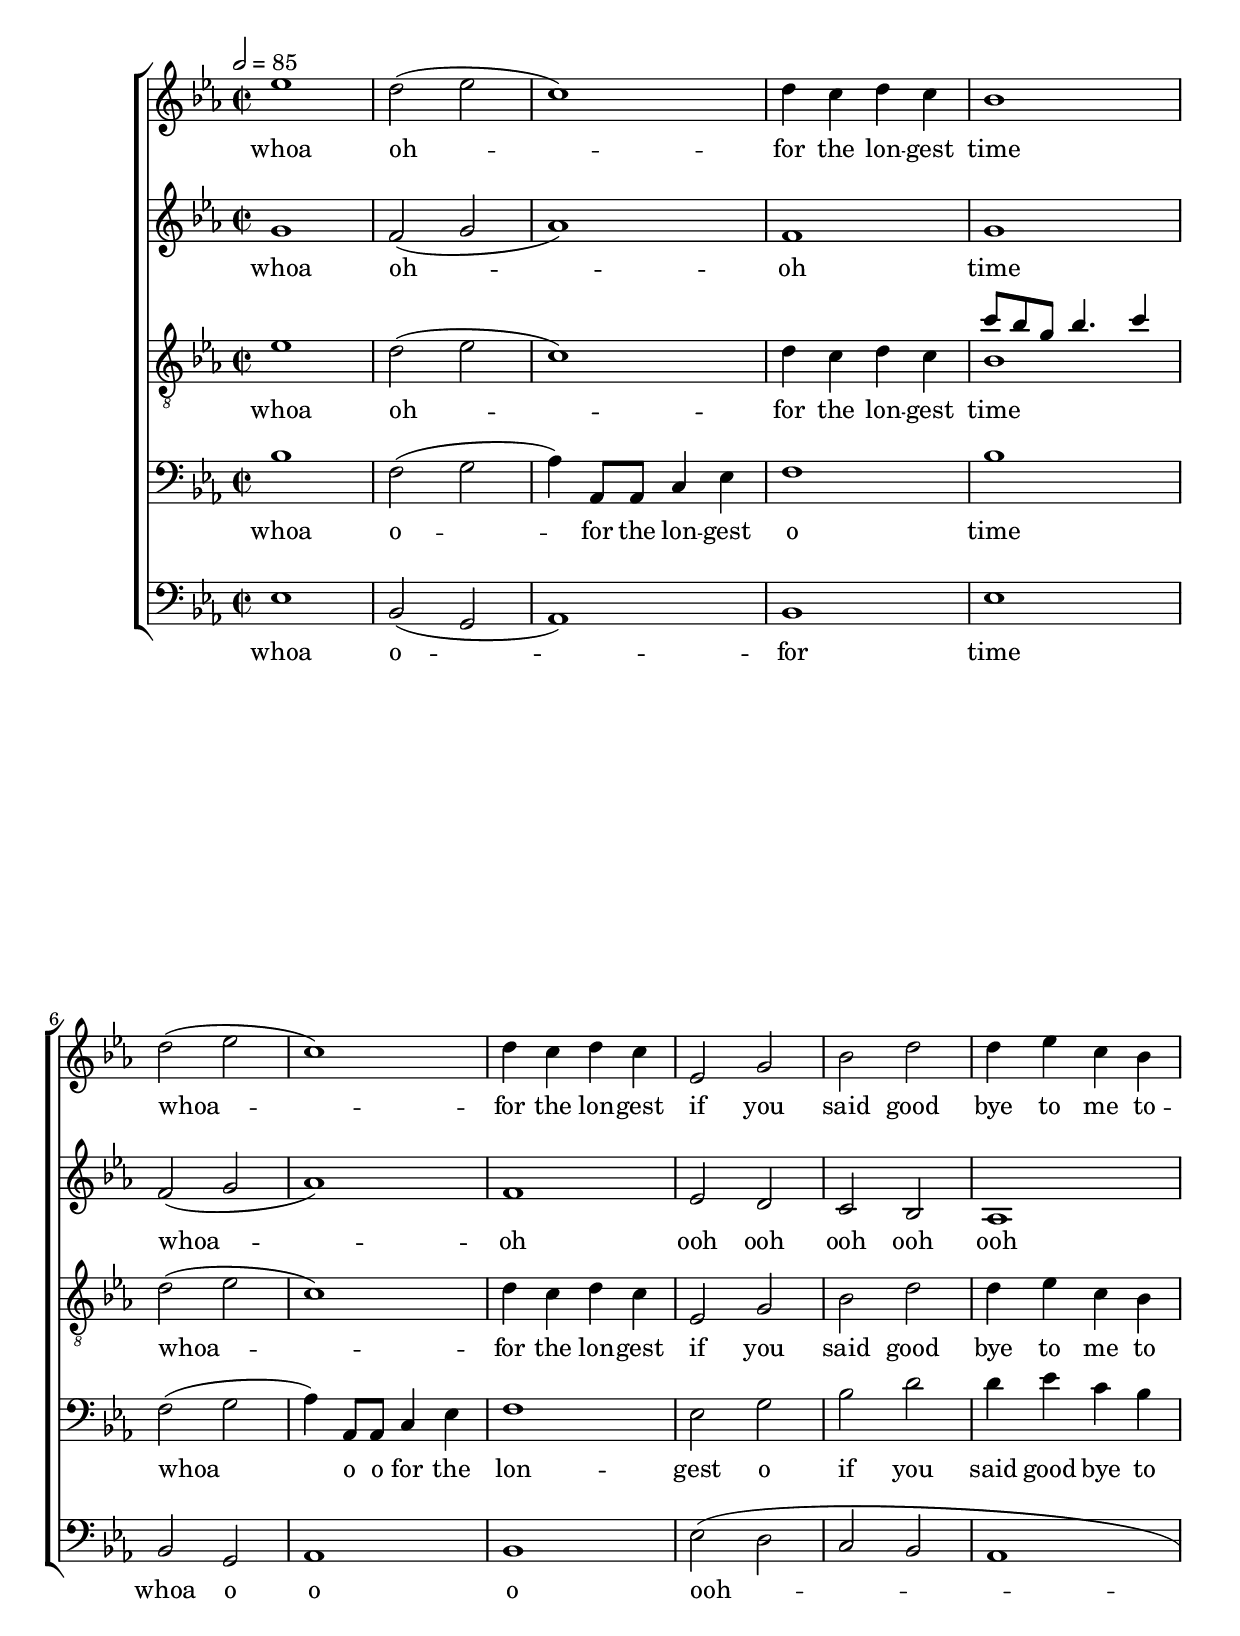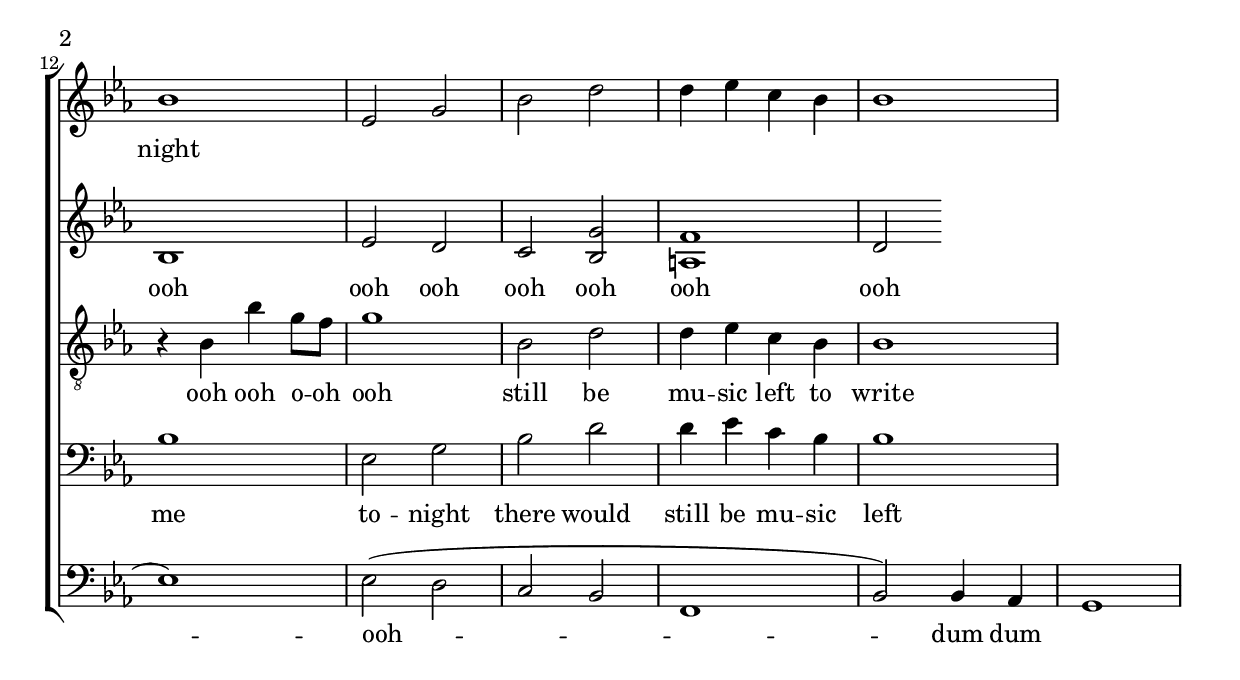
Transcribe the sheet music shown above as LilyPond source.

global = {
  \key ees \major
  \tempo 2 = 85
  \time 2/2
  \dynamicUp
}

sopranoNotes = \relative c'' {
  ees1
  d2( ees2
  c1)
  d4 c4 d4 c4
  bes1
  d2( ees2
  c1)
  d4 c4 d4 c4
  ees,2 g2 % verse
  bes2 d2
  d4 ees4 c4 bes4
  bes1
  ees,2 g2
  bes2 d2
  d4 ees4 c4 bes4
  bes1
}
sopranoWords = \lyricmode {
  whoa
  oh --
  for the lon -- gest
  time
  whoa --
  for the lon -- gest
  if you said good
  bye to me to --
  night
}

altoNotes = \relative c'' {
  g1
  f2( g2
  aes1)
  f1
  g1
  f2( g2
  aes1)
  f1
  ees2 d2
  c2 bes2
  aes1
  bes1
  ees2 d2
  c2 <bes g'>2
  <a f'>1
  d2
}
altoWords = \lyricmode {
  whoa
  oh --
  oh
  time
  whoa --
  oh
  ooh ooh
  ooh ooh
  ooh
  ooh
  ooh ooh
  ooh ooh
  ooh
  ooh
}

tenorNotes = {
  \clef "G_8"
  \relative c' {
    ees1
    d2( ees2
    c1)
    d4 c4 d4 c4
    <<
      {
        \voiceOne
        bes1
      }
      \new Voice = "tenorflourish" {
        \voiceTwo
        \override Stem.direction = #UP
        \relative c'' {
          c8 bes8 g8 bes4. c4
        }
      }
    >>
    \oneVoice
    d2( ees2
    c1)
    d4 c4 d4 c4
    ees,2 g2
    bes2 d2
    d4 ees4 c4 bes4
    r4 bes4 bes'4 g8 f8
    g1
    bes,2 d2
    d4 ees4 c4 bes4
    bes1
  }
}
tenorWords = \lyricmode {
  whoa
  oh --
  for the lon -- gest
  time
  whoa --
  for the lon -- gest
  if you said good
  bye to me to
  ooh ooh o -- oh
  ooh
  still be
  mu -- sic left to
  write
}

baritoneNotes = \relative c' {
  \clef bass
  bes1
  f2( g2
  aes4) aes,8 aes8 c4 ees4
  f1
  bes1
  f2( g2
  aes4) aes,8 aes8 c4 ees4
  f1
  ees2 g2
  bes2 d2
  d4 ees4 c4 bes4
  bes1
  ees,2 g2
  bes2 d2
  d4 ees4 c4 bes4
  bes1
}
baritoneWords = \lyricmode {
  whoa
  o --
  for the lon -- gest
  o
  time
  whoa o
  o for the lon -- gest
  o
  if you
  said good
  bye to me to --
  night
  there would
  still be
  mu -- sic left to
  write
}

bassNotes = {
  \clef bass
  \relative c {
    ees1
    bes2( g2
    aes1)
    bes1
    ees1
    bes2 g2
    aes1
    bes1
    ees2( d2
    c2 bes2
    aes1
    ees'1)
    ees2( d2
    c2 bes2
    f1
    bes2) bes4 aes4
    g1
  }
}
bassWords = \lyricmode {
  whoa
  o --
  for
  time
  whoa o
  o
  o
  ooh --
  ooh --
  dum dum
}

\score {
  \new ChoirStaff <<
    \new Staff <<
      \new Voice = "soprano" <<
        \global
        \sopranoNotes
      >>
      \lyricsto "soprano" \new Lyrics \sopranoWords
    >>
    \new Staff <<
      \new Voice = "alto" <<
        \global
        \altoNotes
      >>
      \lyricsto "alto" \new Lyrics \altoWords
    >>
    \new Staff <<
      \new Voice = "tenor" <<
        \global
        \tenorNotes
      >>
      \lyricsto "tenor" \new Lyrics \tenorWords
    >>
    \new Staff <<
      \new Voice = "baritone" <<
        \global
        \baritoneNotes
      >>
      \lyricsto "baritone" \new Lyrics \baritoneWords
    >>
    \new Staff <<
      \new Voice = "bass" <<
        \global
        \bassNotes
      >>
      \lyricsto "bass" \new Lyrics \bassWords
    >>
  >>
  \layout { }
  \midi { }
}
